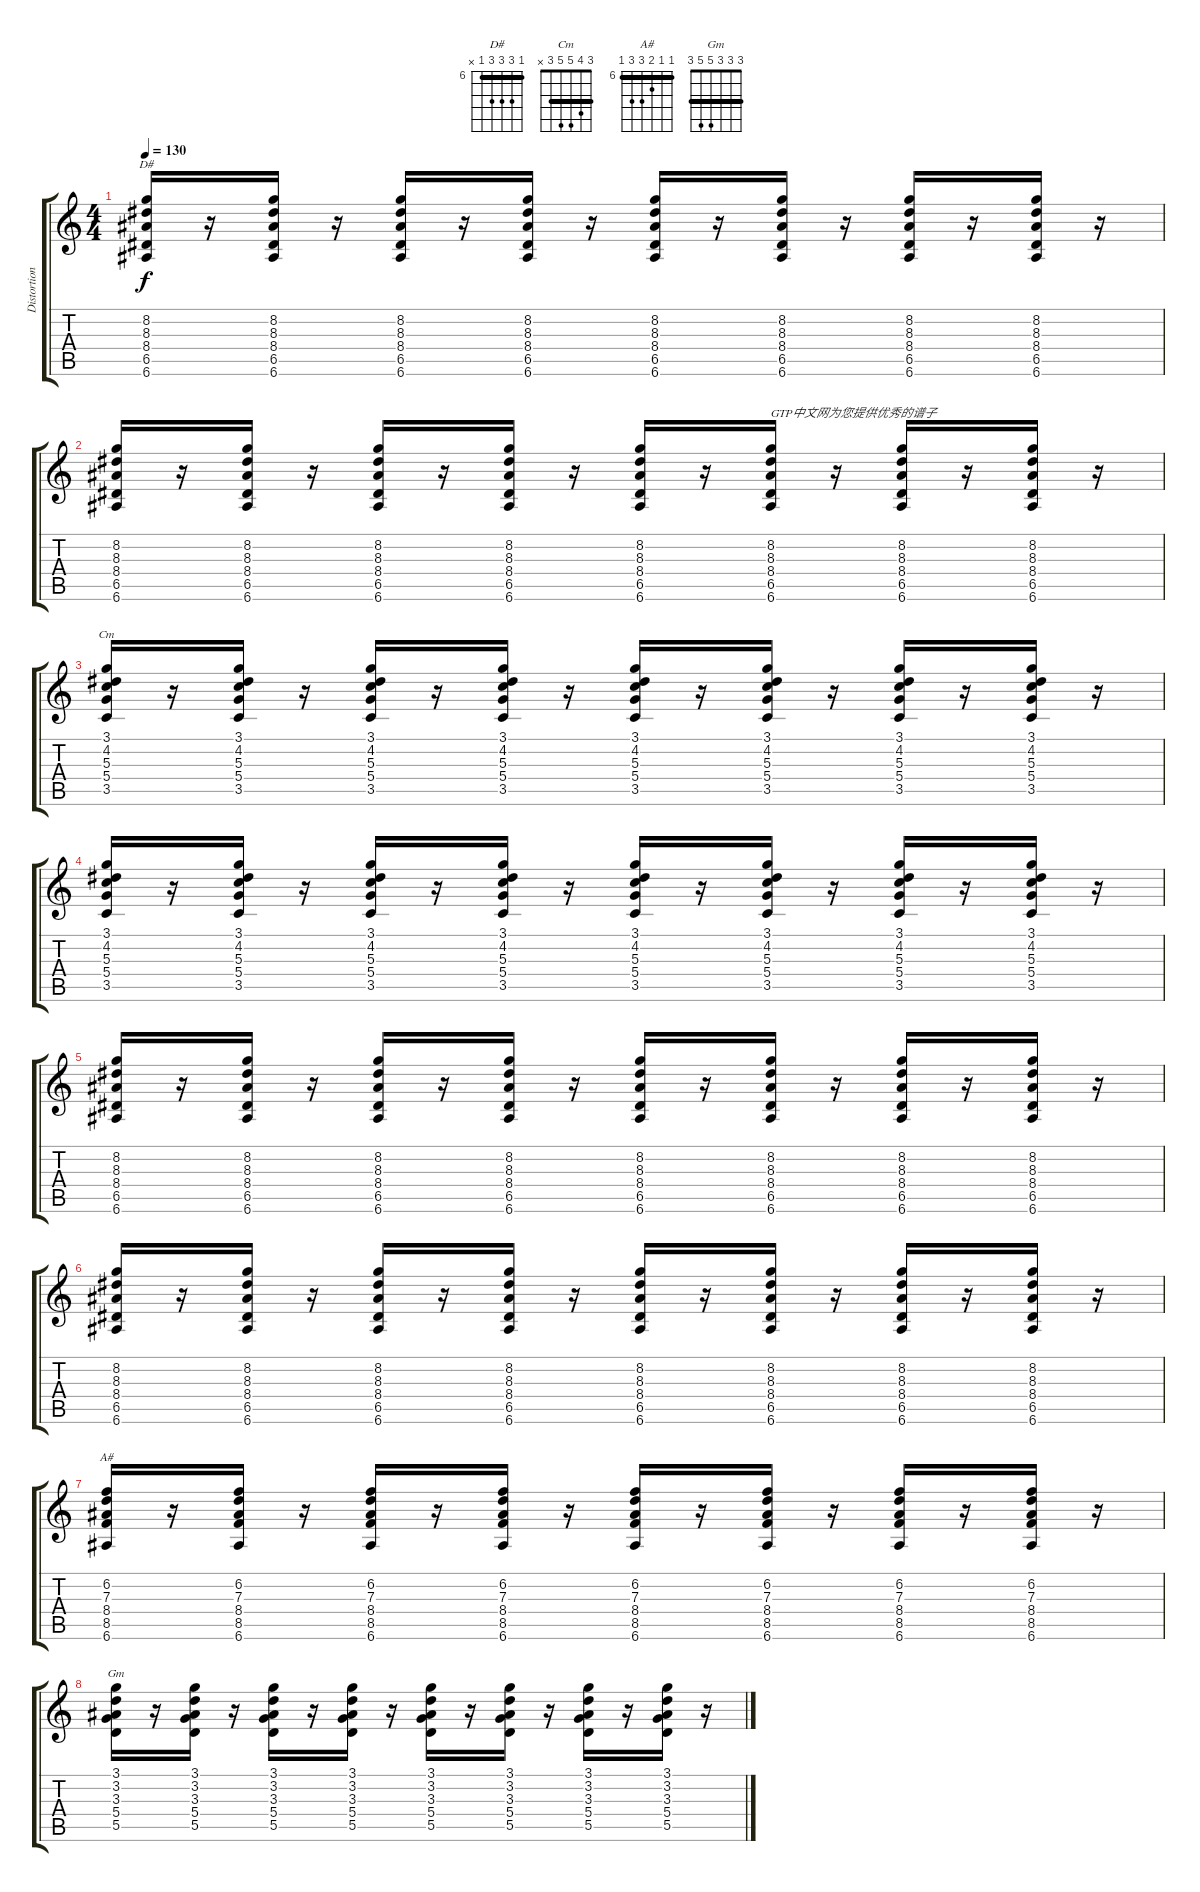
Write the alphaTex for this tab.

\track ("Distortion Guitar" "Distortion") {instrument distortionguitar}
\staff {score tabs}
\tuning (E4 B3 G3 D3 A2 E2) {hide}
\chord ("D#" 6 8 8 8 6 x) {firstfret 6 barre 6}
\chord ("Cm" 3 4 5 5 3 x) {barre 3}
\chord ("A#" 6 6 7 8 8 6) {firstfret 6 barre 6}
\chord ("Gm" 3 3 3 5 5 3) {barre 3}
\ts (4 4)
\tempo 130
\clef g2
\ks c
(8.2 8.3 8.4 6.5 6.6).16{ch "D#" dy f volume 10} r.16 (8.2 8.3 8.4 6.5 6.6).16 r.16 (8.2 8.3 8.4 6.5 6.6).16 r.16 (8.2 8.3 8.4 6.5 6.6).16 r.16 (8.2 8.3 8.4 6.5 6.6).16 r.16 (8.2 8.3 8.4 6.5 6.6).16 r.16 (8.2 8.3 8.4 6.5 6.6).16 r.16 (8.2 8.3 8.4 6.5 6.6).16 r.16 |
(8.2 8.3 8.4 6.5 6.6).16{volume 10} r.16 (8.2 8.3 8.4 6.5 6.6).16 r.16 (8.2 8.3 8.4 6.5 6.6).16 r.16 (8.2 8.3 8.4 6.5 6.6).16 r.16 (8.2 8.3 8.4 6.5 6.6).16 r.16 (8.2 8.3 8.4 6.5 6.6).16{txt "GTP中文网为您提供优秀的谱子"} r.16 (8.2 8.3 8.4 6.5 6.6).16 r.16 (8.2 8.3 8.4 6.5 6.6).16 r.16 |
(3.1 4.2 5.3 5.4 3.5).16{ch "Cm" volume 10} r.16 (3.1 4.2 5.3 5.4 3.5).16 r.16 (3.1 4.2 5.3 5.4 3.5).16 r.16 (3.1 4.2 5.3 5.4 3.5).16 r.16 (3.1 4.2 5.3 5.4 3.5).16 r.16 (3.1 4.2 5.3 5.4 3.5).16 r.16 (3.1 4.2 5.3 5.4 3.5).16 r.16 (3.1 4.2 5.3 5.4 3.5).16 r.16 |
(3.1 4.2 5.3 5.4 3.5).16{volume 10} r.16 (3.1 4.2 5.3 5.4 3.5).16 r.16 (3.1 4.2 5.3 5.4 3.5).16 r.16 (3.1 4.2 5.3 5.4 3.5).16 r.16 (3.1 4.2 5.3 5.4 3.5).16 r.16 (3.1 4.2 5.3 5.4 3.5).16 r.16 (3.1 4.2 5.3 5.4 3.5).16 r.16 (3.1 4.2 5.3 5.4 3.5).16 r.16 |
(8.2 8.3 8.4 6.5 6.6).16{volume 10} r.16 (8.2 8.3 8.4 6.5 6.6).16 r.16 (8.2 8.3 8.4 6.5 6.6).16 r.16 (8.2 8.3 8.4 6.5 6.6).16 r.16 (8.2 8.3 8.4 6.5 6.6).16 r.16 (8.2 8.3 8.4 6.5 6.6).16 r.16 (8.2 8.3 8.4 6.5 6.6).16 r.16 (8.2 8.3 8.4 6.5 6.6).16 r.16 |
(8.2 8.3 8.4 6.5 6.6).16{volume 10} r.16 (8.2 8.3 8.4 6.5 6.6).16 r.16 (8.2 8.3 8.4 6.5 6.6).16 r.16 (8.2 8.3 8.4 6.5 6.6).16 r.16 (8.2 8.3 8.4 6.5 6.6).16 r.16 (8.2 8.3 8.4 6.5 6.6).16 r.16 (8.2 8.3 8.4 6.5 6.6).16 r.16 (8.2 8.3 8.4 6.5 6.6).16 r.16 |
(6.2 7.3 8.4 8.5 6.6).16{ch "A#" volume 10} r.16 (6.2 7.3 8.4 8.5 6.6).16 r.16 (6.2 7.3 8.4 8.5 6.6).16 r.16 (6.2 7.3 8.4 8.5 6.6).16 r.16 (6.2 7.3 8.4 8.5 6.6).16 r.16 (6.2 7.3 8.4 8.5 6.6).16 r.16 (6.2 7.3 8.4 8.5 6.6).16 r.16 (6.2 7.3 8.4 8.5 6.6).16 r.16 |
(3.1 3.2 3.3 5.4 5.5).16{ch "Gm" volume 10} r.16 (3.1 3.2 3.3 5.4 5.5).16 r.16 (3.1 3.2 3.3 5.4 5.5).16 r.16 (3.1 3.2 3.3 5.4 5.5).16 r.16 (3.1 3.2 3.3 5.4 5.5).16 r.16 (3.1 3.2 3.3 5.4 5.5).16 r.16 (3.1 3.2 3.3 5.4 5.5).16 r.16 (3.1 3.2 3.3 5.4 5.5).16 r.16
